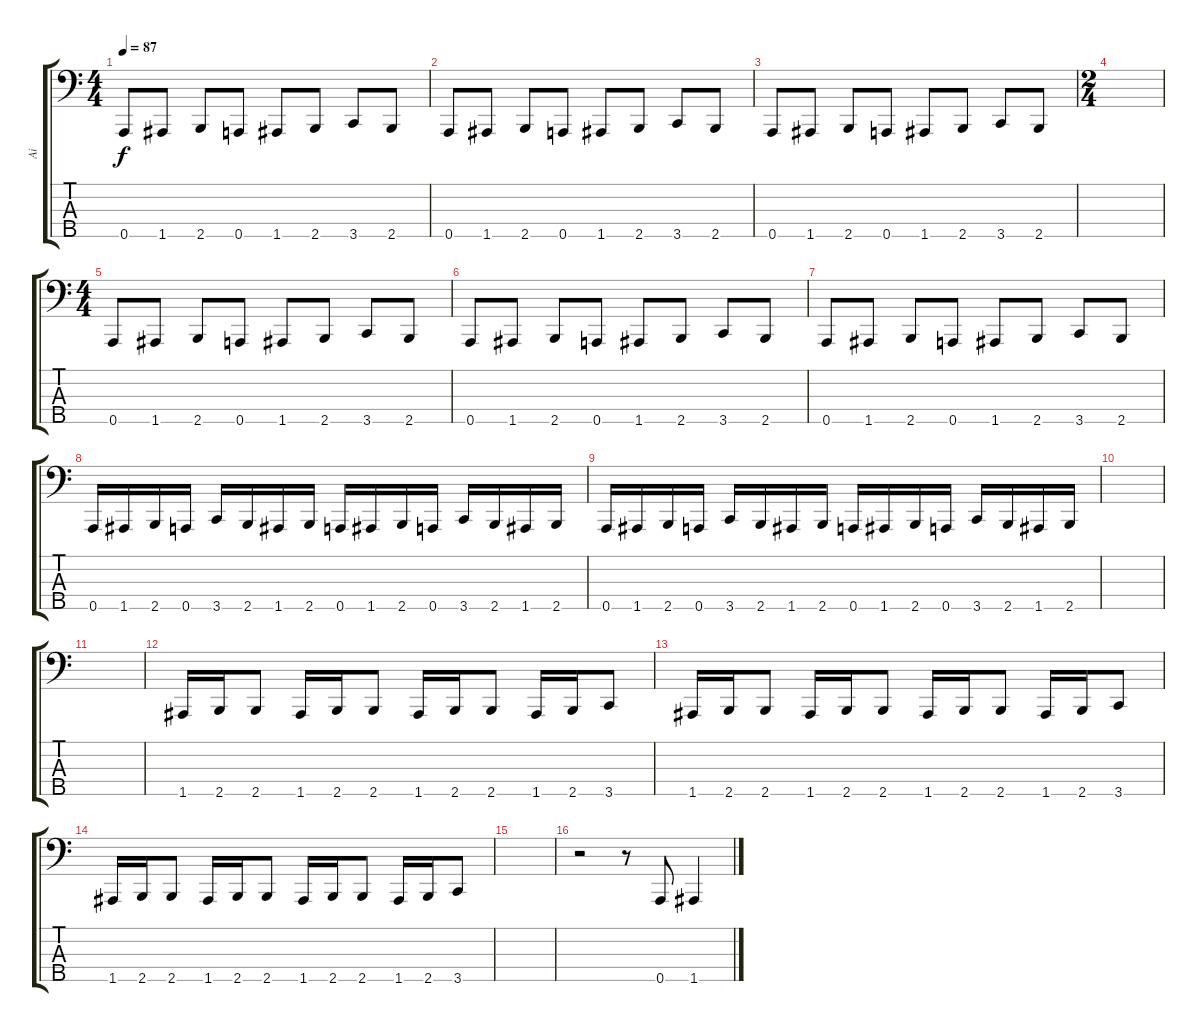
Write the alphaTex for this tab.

\track ("Ai" "Ai") {instrument electricbasspick}
\staff {score tabs}
\tuning (F2 C2 G1 D1 A0) {hide}
\ts (4 4)
\tempo 87
\clef f4
\ks c
0.5.8{dy f} 1.5.8 2.5.8 0.5.8 1.5.8 2.5.8 3.5.8 2.5.8 |
0.5.8 1.5.8 2.5.8 0.5.8 1.5.8 2.5.8 3.5.8 2.5.8 |
0.5.8 1.5.8 2.5.8 0.5.8 1.5.8 2.5.8 3.5.8 2.5.8 |
\ts (2 4)
|
\ts (4 4)
0.5.8 1.5.8 2.5.8 0.5.8 1.5.8 2.5.8 3.5.8 2.5.8 |
0.5.8 1.5.8 2.5.8 0.5.8 1.5.8 2.5.8 3.5.8 2.5.8 |
0.5.8 1.5.8 2.5.8 0.5.8 1.5.8 2.5.8 3.5.8 2.5.8 |
0.5.16 1.5.16 2.5.16 0.5.16 3.5.16 2.5.16 1.5.16 2.5.16 0.5.16 1.5.16 2.5.16 0.5.16 3.5.16 2.5.16 1.5.16 2.5.16 |
0.5.16 1.5.16 2.5.16 0.5.16 3.5.16 2.5.16 1.5.16 2.5.16 0.5.16 1.5.16 2.5.16 0.5.16 3.5.16 2.5.16 1.5.16 2.5.16 |
|
|
1.5.16 2.5.16 2.5.8 1.5.16 2.5.16 2.5.8 1.5.16 2.5.16 2.5.8 1.5.16 2.5.16 3.5.8 |
1.5.16 2.5.16 2.5.8 1.5.16 2.5.16 2.5.8 1.5.16 2.5.16 2.5.8 1.5.16 2.5.16 3.5.8 |
1.5.16 2.5.16 2.5.8 1.5.16 2.5.16 2.5.8 1.5.16 2.5.16 2.5.8 1.5.16 2.5.16 3.5.8 |
|
r.2 r.8 0.5.8 1.5.4
